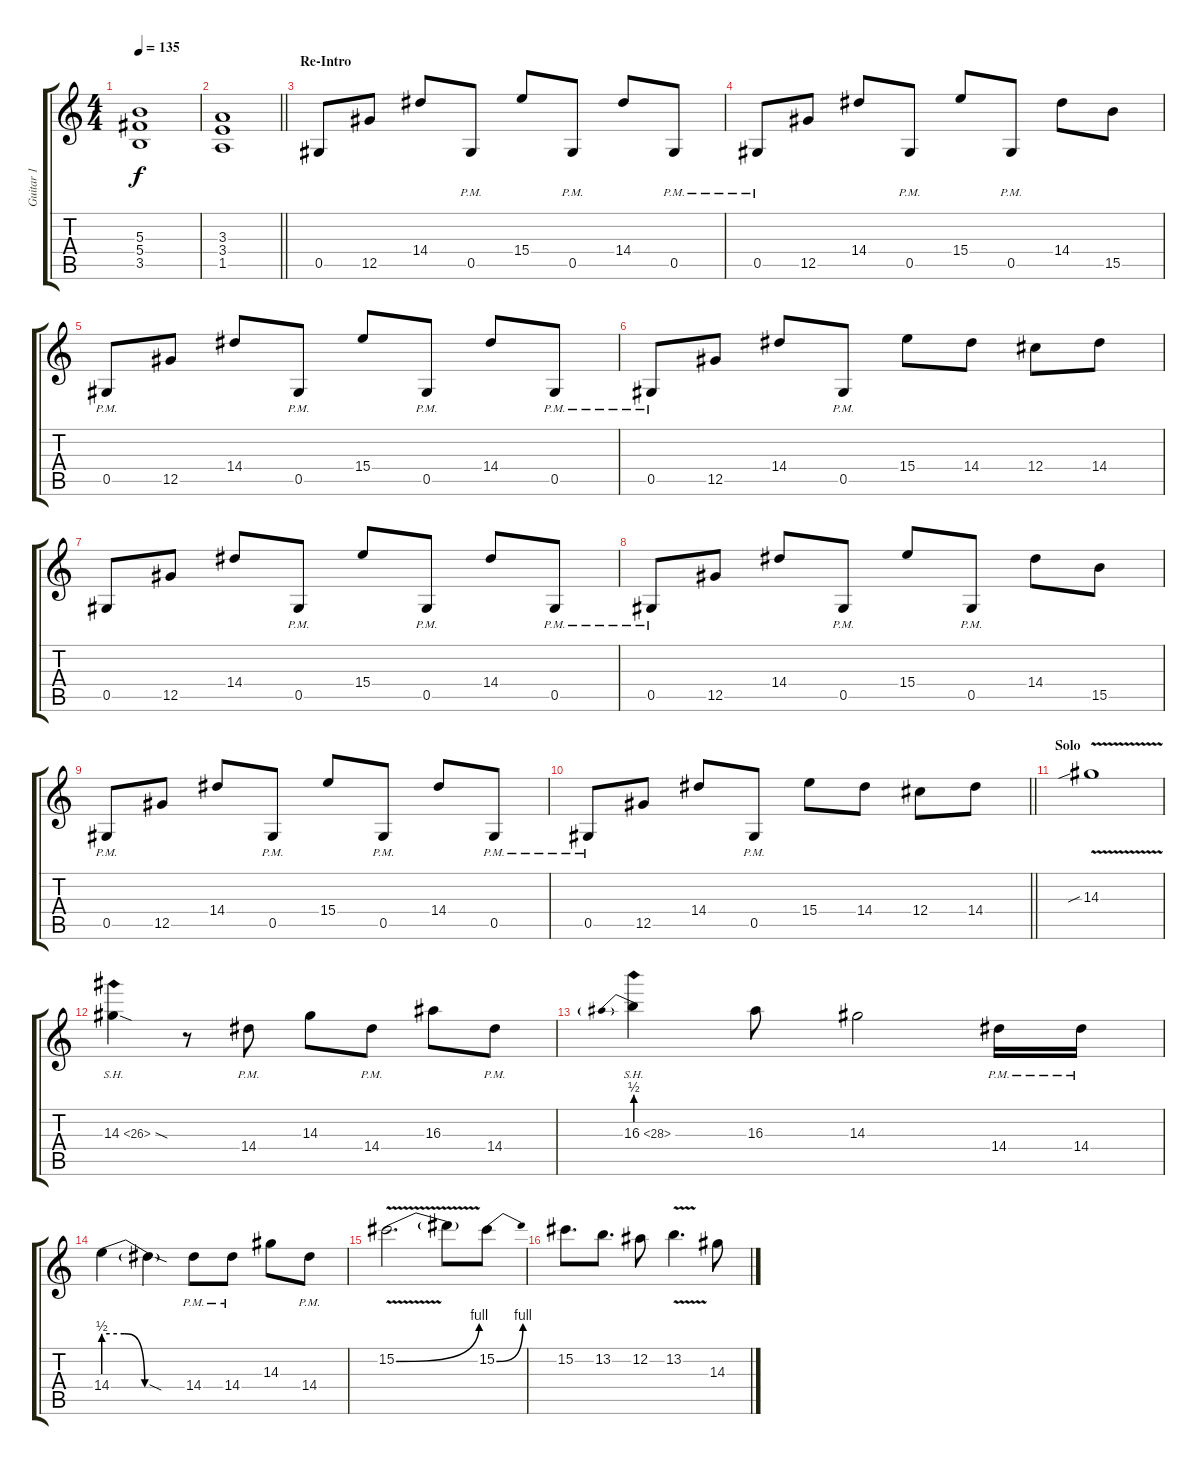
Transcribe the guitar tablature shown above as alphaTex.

\track ("Guitar 1" "Guitar 1") {instrument distortionguitar}
\staff {score tabs}
\tuning (Eb4 Bb3 Gb3 Db3 Ab2 Eb2) {hide}
\ts (4 4)
\tempo 135
\clef g2
\ks c
(5.3 5.4 3.5).1{dy f} |
\barLineRight lightlight
(3.3 3.4 1.5).1 |
\section ("" "Re-Intro")
0.5.8 12.5.8 14.4.8 0.5{pm}.8 15.4.8 0.5{pm}.8 14.4.8 0.5{pm}.8 |
0.5{pm}.8 12.5.8 14.4.8 0.5{pm}.8 15.4.8 0.5{pm}.8 14.4.8 15.5.8 |
0.5{pm}.8 12.5.8 14.4.8 0.5{pm}.8 15.4.8 0.5{pm}.8 14.4.8 0.5{pm}.8 |
0.5{pm}.8 12.5.8 14.4.8 0.5{pm}.8 15.4.8 14.4.8 12.4.8 14.4.8 |
0.5.8 12.5.8 14.4.8 0.5{pm}.8 15.4.8 0.5{pm}.8 14.4.8 0.5{pm}.8 |
0.5{pm}.8 12.5.8 14.4.8 0.5{pm}.8 15.4.8 0.5{pm}.8 14.4.8 15.5.8 |
0.5{pm}.8 12.5.8 14.4.8 0.5{pm}.8 15.4.8 0.5{pm}.8 14.4.8 0.5{pm}.8 |
\barLineRight lightlight
0.5{pm}.8 12.5.8 14.4.8 0.5{pm}.8 15.4.8 14.4.8 12.4.8 14.4.8 |
\section ("" "Solo")
14.3{v sib}.1 |
14.3{sh 12 sod}.4 r.8 14.4{pm}.8 14.3.8 14.4{pm}.8 16.3.8 14.4{pm}.8 |
16.3{be (prebend 0 2 60 2) sh 12}.4 16.3.8 14.3.2 14.4{pm}.16 14.4{pm}.16 |
14.4{be (custom 0 2 15 2 30 0 60 0)}.4 14.4{sod t}.4 14.4{pm}.8 14.4{pm}.8 14.3.8 14.4{pm}.8 |
15.2{be (bend 0 0 60 4) v}.2{d} 15.2{t}.8 15.2{be (bend 0 0 60 4)}.8 |
15.2.8{d} 13.2.8{d} 12.2.8 13.2{v}.4{d} 14.3.8
